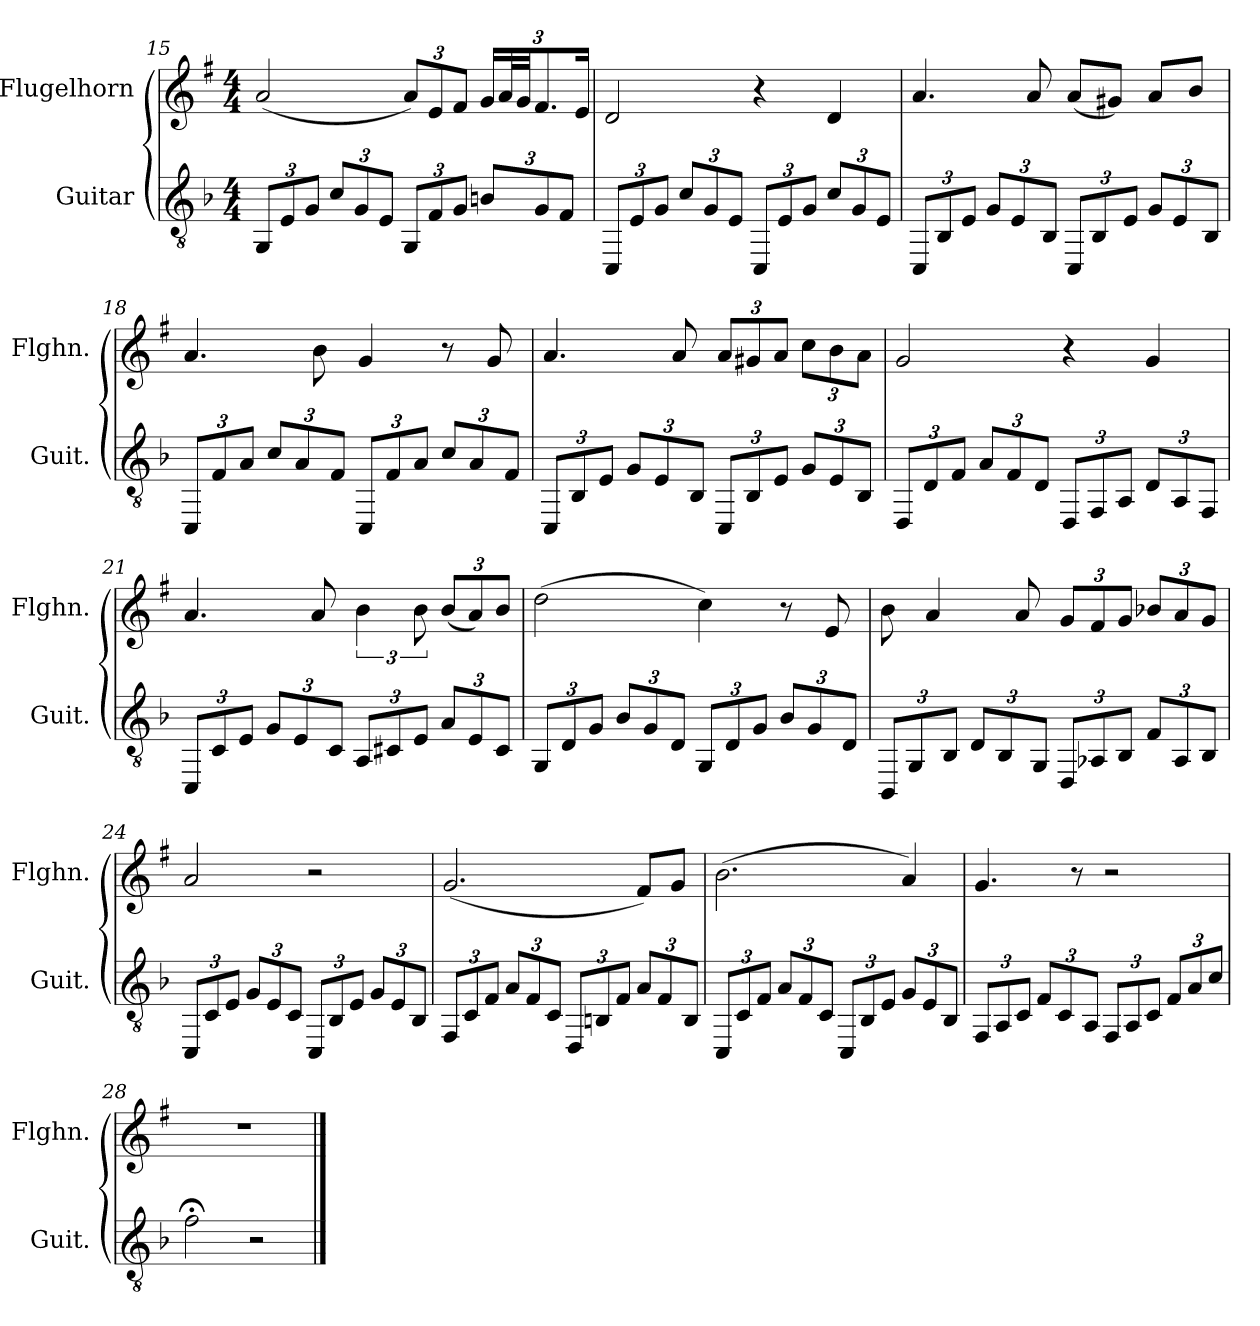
**kern	**kern
*part2	*part1
*staff2	*staff1
*I"Guitar	*I"Flugelhorn
*I'Guit.	*I'Flghn.
!!LO:PB:g=z
*clefGv2	*clefG2
*	*ITrd1c2
*k[b-]	*k[b-]
*M4/4	*M4/4
*Xbrackettup	*
=15	=15
12GG/L	(<2g/
12E/	.
12G/J	.
12c/L	.
12G/	.
12E/J	.
*	*Xbrackettup
12GG/L	12g/L)
12F/	12d/
12G/J	12e/J
12Bn/L	24f/LL
.	48g/L
.	48f/JJ
12G/	12.e/
12F/J	.
.	24d/Jk
=16	=16
12CC/L	2c/
12E/	.
12G/J	.
12c/L	.
12G/	.
12E/J	.
12CC/L	4r
12E/	.
12G/J	.
12c/L	4c/
12G/	.
12E/J	.
=17	=17
12CC/L	4.g/
12BB-/	.
12E/J	.
12G/L	.
12E/	.
.	8g/
12BB-/J	.
12CC/L	(<8g/L
12BB-/	.
.	8f#X/J)
12E/J	.
12G/L	8g/L
12E/	.
.	8a/J
12BB-/J	.
!!LO:LB:g=z
=18	=18
12CC/L	4.g/
12F/	.
12A/J	.
12c/L	.
12A/	.
.	8a\
12F/J	.
12CC/L	4f/
12F/	.
12A/J	.
12c/L	8r
12A/	.
.	8f/
12F/J	.
=19	=19
12CC/L	4.g/
12BB-/	.
12E/J	.
12G/L	.
12E/	.
.	8g/
12BB-/J	.
12CC/L	12g/L
12BB-/	12f#X/
12E/J	12g/J
12G/L	12b-\L
12E/	12a\
12BB-/J	12g\J
=20	=20
12DD/L	2f/
12D/	.
12F/J	.
12A/L	.
12F/	.
12D/J	.
12DD/L	4r
12FF/	.
12AA/J	.
12D/L	4f/
12AA/	.
12FF/J	.
!!LO:LB:g=z
=21	=21
12CC/L	4.g/
12C/	.
12E/J	.
12G/L	.
12E/	.
.	8g/
12C/J	.
*	*brackettup
12AA/L	6a\
12C#X/	.
12E/J	12a\
*	*Xbrackettup
12A/L	(<12a/L
12E/	12g/)
12C#/J	12a/J
=22	=22
12GG/L	(>2cc\
12D/	.
12G/J	.
12B-/L	.
12G/	.
12D/J	.
12GG/L	4b-\)
12D/	.
12G/J	.
12B-/L	8r
12G/	.
.	8d/
12D/J	.
!!LO:LB:g=z
=23	=23
12BBB-/L	8a\
12GG/	.
.	4g/
12BB-/J	.
12D/L	.
12BB-/	.
.	8g/
12GG/J	.
12DD/L	12f/L
12AA-X/	12e/
12BB-/J	12f/J
12F/L	12a-X/L
12AA-/	12g/
12BB-/J	12f/J
=24	=24
12CC/L	2g/
12C/	.
12E/J	.
12G/L	.
12E/	.
12C/J	.
12CC/L	2r
12BB-/	.
12E/J	.
12G/L	.
12E/	.
12BB-/J	.
!!LO:LB:g=z
=25	=25
12FF/L	(<2.f/
12C/	.
12F/J	.
12A/L	.
12F/	.
12C/J	.
12DD/L	.
12BBn/	.
12F/J	.
12A/L	8e/L)
12F/	.
.	8f/J
12BB/J	.
=26	=26
12CC/L	(>2.a\
12C/	.
12F/J	.
12A/L	.
12F/	.
12C/J	.
12CC/L	.
12BB-/	.
12E/J	.
12G/L	4g/)
12E/	.
12BB-/J	.
=27	=27
12FF/L	4.f/
12AA/	.
12C/J	.
12F/L	.
12C/	.
.	8r
12AA/J	.
12FF/L	2r
12AA/	.
12C/J	.
12F/L	.
12A/	.
12c/J	.
!!LO:LB:g=z
=28	=28
2f;<\	1r
2r	.
==	==
*-	*-
